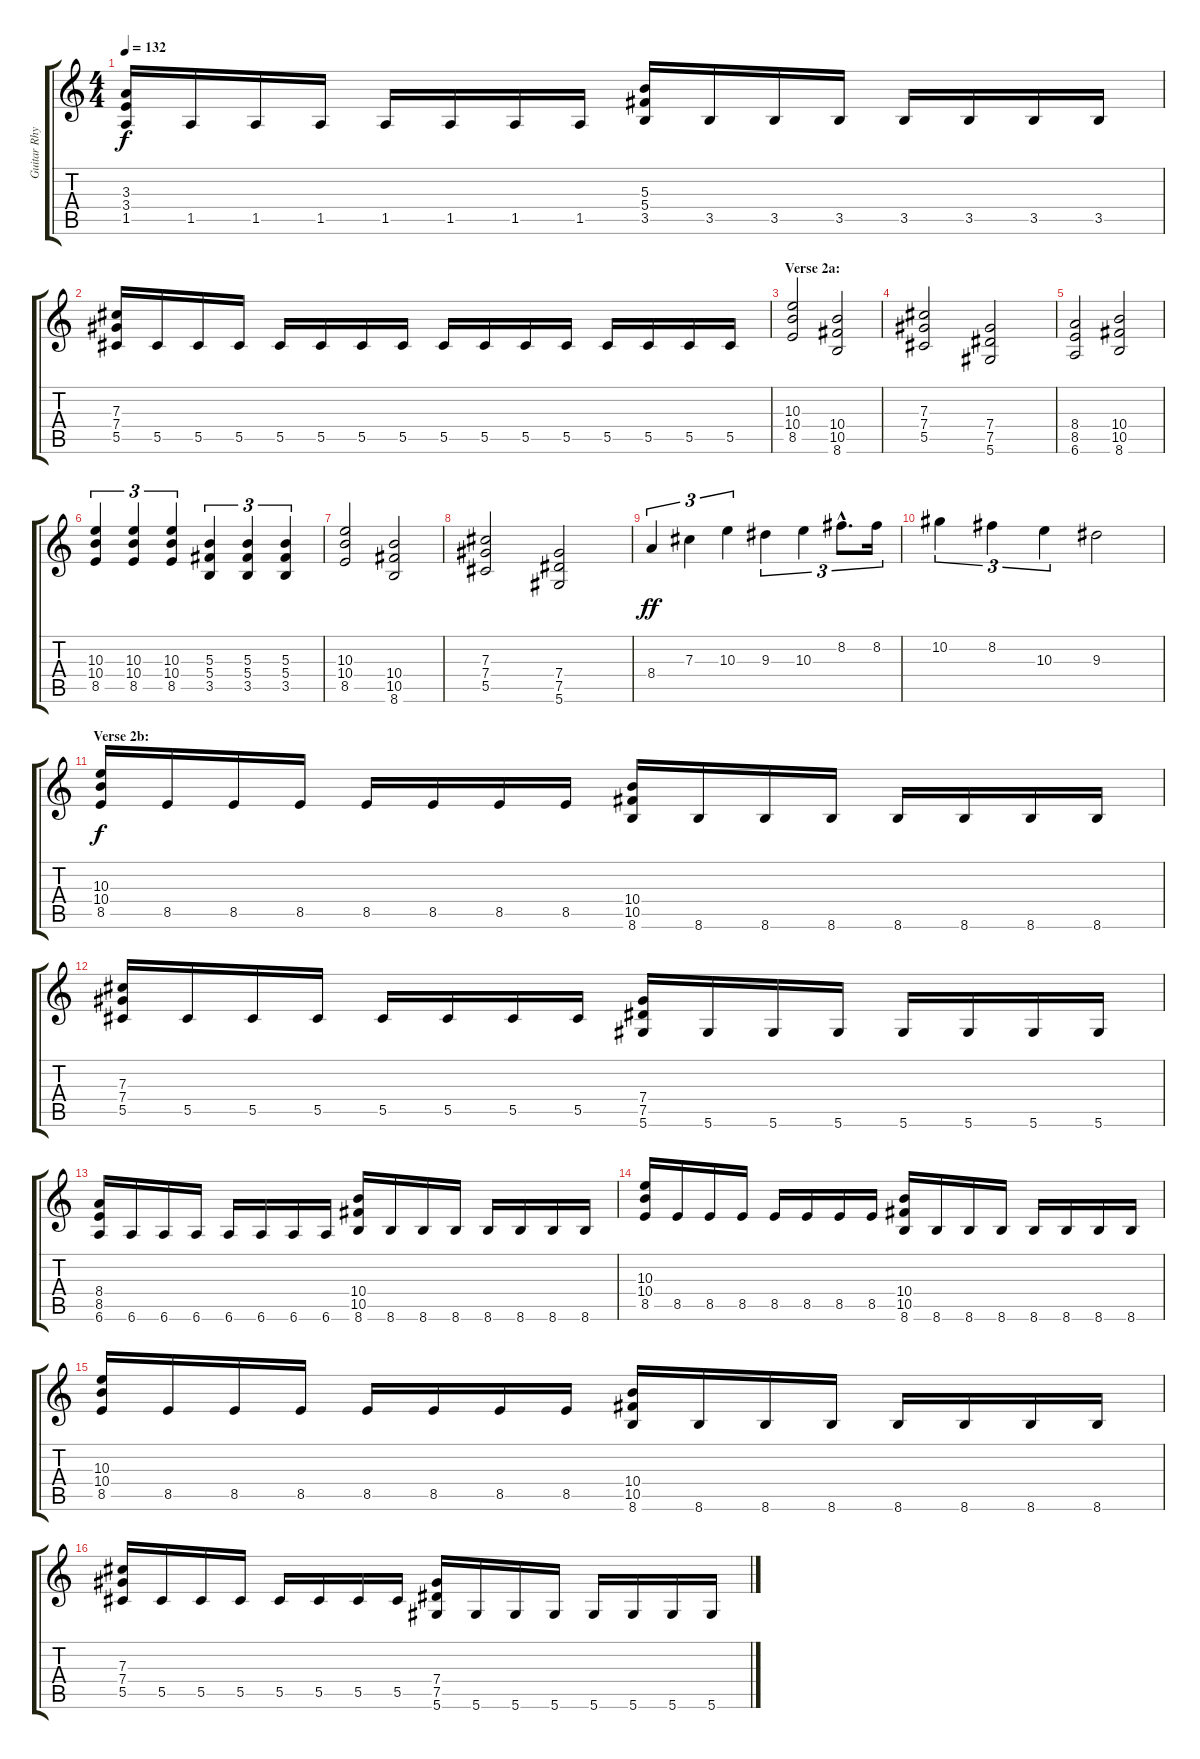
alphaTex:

\track ("Guitar Rhythm" "Guitar Rhy") {instrument distortionguitar}
\staff {score tabs}
\tuning (Eb4 Bb3 Gb3 Db3 Ab2 Eb2) {hide}
\ts (4 4)
\tempo 132
\clef g2
\ks c
(3.3 3.4 1.5).16{dy f} 1.5.16 1.5.16 1.5.16 1.5.16 1.5.16 1.5.16 1.5.16 (5.3 5.4 3.5).16 3.5.16 3.5.16 3.5.16 3.5.16 3.5.16 3.5.16 3.5.16 |
(7.3 7.4 5.5).16 5.5.16 5.5.16 5.5.16 5.5.16 5.5.16 5.5.16 5.5.16 5.5.16 5.5.16 5.5.16 5.5.16 5.5.16 5.5.16 5.5.16 5.5.16 |
\section ("" "Verse 2a:")
(10.3 10.4 8.5).2 (10.4 10.5 8.6).2 |
(7.3 7.4 5.5).2 (7.4 7.5 5.6).2 |
(8.4 8.5 6.6).2 (10.4 10.5 8.6).2 |
(10.3 10.4 8.5).4{tu (3 2)} (10.3 10.4 8.5).4{tu (3 2)} (10.3 10.4 8.5).4{tu (3 2)} (5.3 5.4 3.5).4{tu (3 2)} (5.3 5.4 3.5).4{tu (3 2)} (5.3 5.4 3.5).4{tu (3 2)} |
(10.3 10.4 8.5).2 (10.4 10.5 8.6).2 |
(7.3 7.4 5.5).2 (7.4 7.5 5.6).2 |
8.4.4{tu (3 2) dy ff} 7.3.4{tu (3 2)} 10.3.4{tu (3 2)} 9.3.4{tu (3 2)} 10.3.4{tu (3 2)} 8.2{hac}.8{d tu (3 2)} 8.2.16{tu (3 2)} |
10.2.4{tu (3 2)} 8.2.4{tu (3 2)} 10.3.4{tu (3 2)} 9.3.2 |
\section ("" "Verse 2b:")
(10.3 10.4 8.5).16{dy f} 8.5.16 8.5.16 8.5.16 8.5.16 8.5.16 8.5.16 8.5.16 (10.4 10.5 8.6).16 8.6.16 8.6.16 8.6.16 8.6.16 8.6.16 8.6.16 8.6.16 |
(7.3 7.4 5.5).16 5.5.16 5.5.16 5.5.16 5.5.16 5.5.16 5.5.16 5.5.16 (7.4 7.5 5.6).16 5.6.16 5.6.16 5.6.16 5.6.16 5.6.16 5.6.16 5.6.16 |
(8.4 8.5 6.6).16 6.6.16 6.6.16 6.6.16 6.6.16 6.6.16 6.6.16 6.6.16 (10.4 10.5 8.6).16 8.6.16 8.6.16 8.6.16 8.6.16 8.6.16 8.6.16 8.6.16 |
(10.3 10.4 8.5).16 8.5.16 8.5.16 8.5.16 8.5.16 8.5.16 8.5.16 8.5.16 (10.4 10.5 8.6).16 8.6.16 8.6.16 8.6.16 8.6.16 8.6.16 8.6.16 8.6.16 |
(10.3 10.4 8.5).16 8.5.16 8.5.16 8.5.16 8.5.16 8.5.16 8.5.16 8.5.16 (10.4 10.5 8.6).16 8.6.16 8.6.16 8.6.16 8.6.16 8.6.16 8.6.16 8.6.16 |
(7.3 7.4 5.5).16 5.5.16 5.5.16 5.5.16 5.5.16 5.5.16 5.5.16 5.5.16 (7.4 7.5 5.6).16 5.6.16 5.6.16 5.6.16 5.6.16 5.6.16 5.6.16 5.6.16
